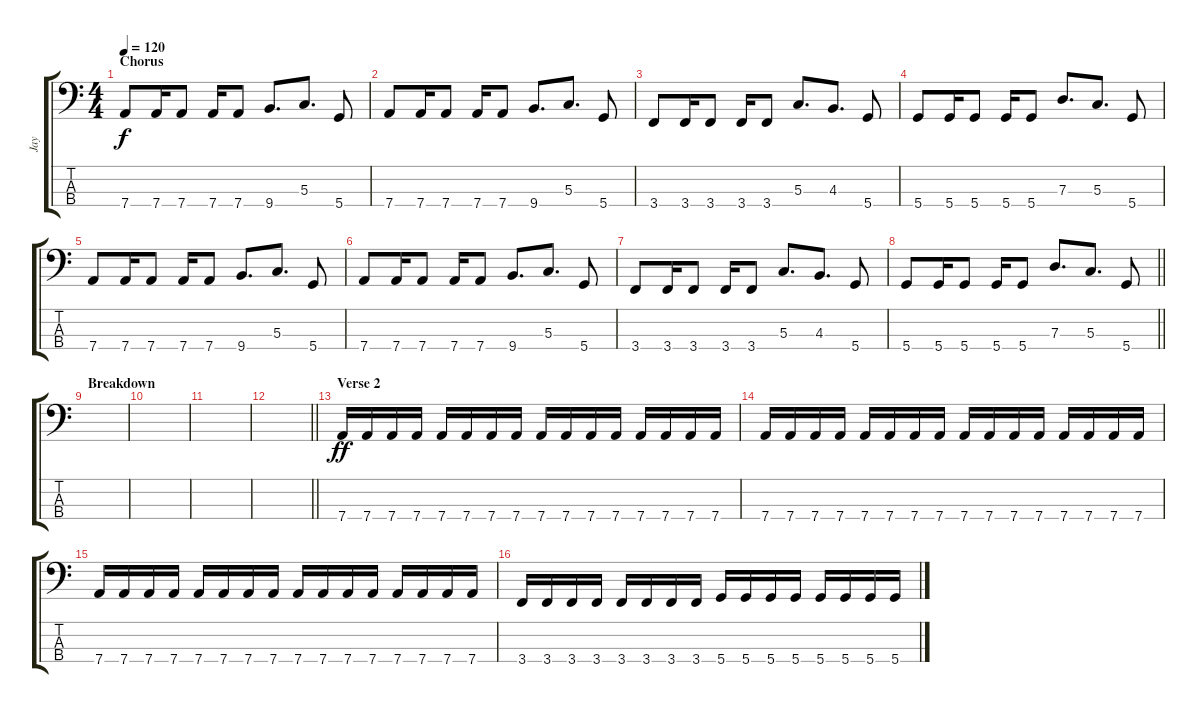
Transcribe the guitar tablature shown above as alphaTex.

\track ("Jay" "Jay") {instrument electricbasspick}
\staff {score tabs}
\tuning (F2 C2 G1 D1) {hide}
\ts (4 4)
\section ("" "Chorus")
\tempo 120
\clef f4
\ks c
7.4.8{dy f} 7.4.16 7.4.8 7.4.16 7.4.8 9.4.8{d} 5.3.8{d} 5.4.8 |
7.4.8 7.4.16 7.4.8 7.4.16 7.4.8 9.4.8{d} 5.3.8{d} 5.4.8 |
3.4.8 3.4.16 3.4.8 3.4.16 3.4.8 5.3.8{d} 4.3.8{d} 5.4.8 |
5.4.8 5.4.16 5.4.8 5.4.16 5.4.8 7.3.8{d} 5.3.8{d} 5.4.8 |
7.4.8 7.4.16 7.4.8 7.4.16 7.4.8 9.4.8{d} 5.3.8{d} 5.4.8 |
7.4.8 7.4.16 7.4.8 7.4.16 7.4.8 9.4.8{d} 5.3.8{d} 5.4.8 |
3.4.8 3.4.16 3.4.8 3.4.16 3.4.8 5.3.8{d} 4.3.8{d} 5.4.8 |
\barLineRight lightlight
5.4.8 5.4.16 5.4.8 5.4.16 5.4.8 7.3.8{d} 5.3.8{d} 5.4.8 |
\section ("" "Breakdown")
|
|
|
\barLineRight lightlight
|
\section ("" "Verse 2")
7.4.16{dy ff} 7.4.16 7.4.16 7.4.16 7.4.16 7.4.16 7.4.16 7.4.16 7.4.16 7.4.16 7.4.16 7.4.16 7.4.16 7.4.16 7.4.16 7.4.16 |
7.4.16 7.4.16 7.4.16 7.4.16 7.4.16 7.4.16 7.4.16 7.4.16 7.4.16 7.4.16 7.4.16 7.4.16 7.4.16 7.4.16 7.4.16 7.4.16 |
7.4.16 7.4.16 7.4.16 7.4.16 7.4.16 7.4.16 7.4.16 7.4.16 7.4.16 7.4.16 7.4.16 7.4.16 7.4.16 7.4.16 7.4.16 7.4.16 |
3.4.16 3.4.16 3.4.16 3.4.16 3.4.16 3.4.16 3.4.16 3.4.16 5.4.16 5.4.16 5.4.16 5.4.16 5.4.16 5.4.16 5.4.16 5.4.16
